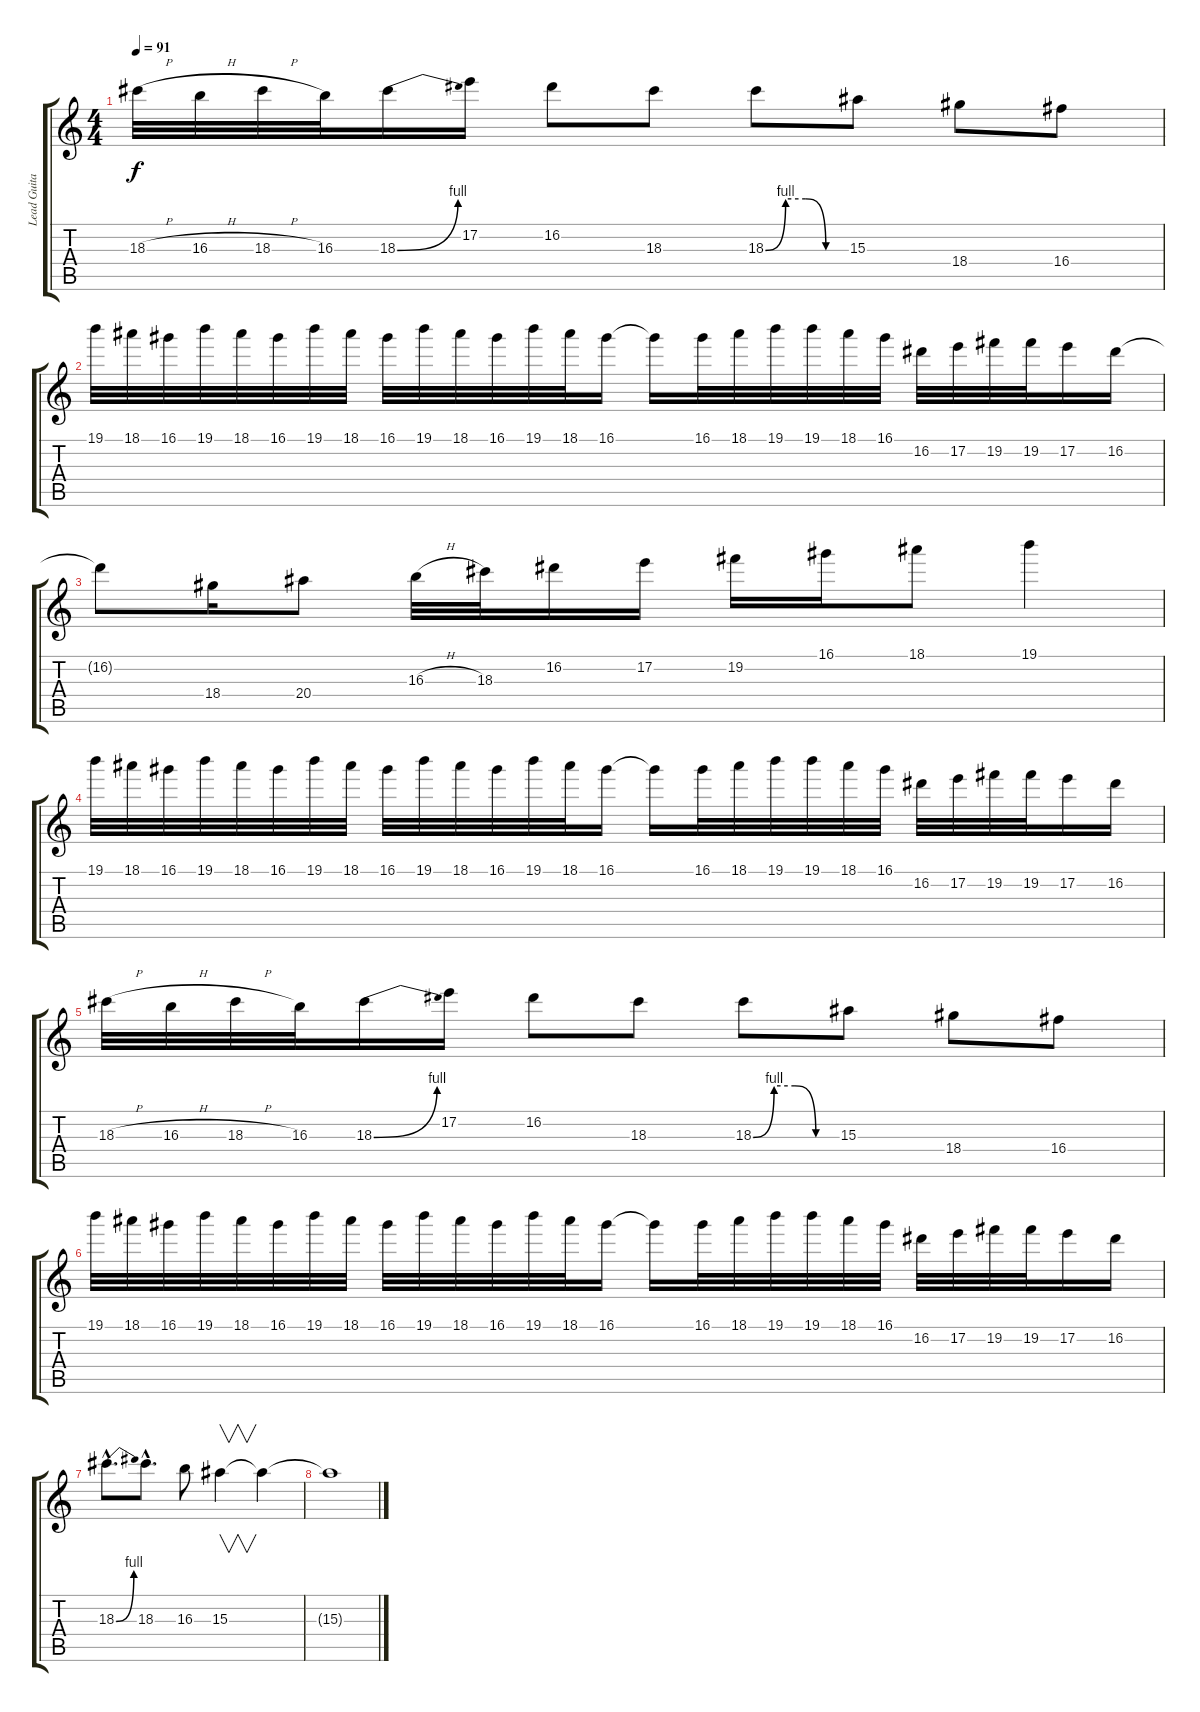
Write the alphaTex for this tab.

\track ("Lead Guitar" "Lead Guita") {instrument overdrivenguitar}
\staff {score tabs}
\tuning (E4 B3 G3 D3 A2 E2) {hide}
\ts (4 4)
\tempo 91
\clef g2
\ks c
18.3{h}.32{dy f} 16.3{h}.32 18.3{h}.32 16.3.32 18.3{be (bend 0 0 60 4)}.16 17.2.16 16.2.8 18.3.8 18.3{be (custom 0 0 15 4 30 4 45 0 60 0)}.8 15.3.8 18.4.8 16.4.8 |
19.1.32 18.1.32 16.1.32 19.1.32 18.1.32 16.1.32 19.1.32 18.1.32 16.1.32 19.1.32 18.1.32 16.1.32 19.1.32 18.1.32 16.1.16 16.1{t}.16 16.1.32 18.1.32 19.1.32 19.1.32 18.1.32 16.1.32 16.2.32 17.2.32 19.2.32 19.2.32 17.2.16 16.2.16 |
16.2{t}.8 18.4.16 20.4.8 16.3{h}.32 18.3.32 16.2.16 17.2.16 19.2.16 16.1.16 18.1.8 19.1.4 |
19.1.32 18.1.32 16.1.32 19.1.32 18.1.32 16.1.32 19.1.32 18.1.32 16.1.32 19.1.32 18.1.32 16.1.32 19.1.32 18.1.32 16.1.16 16.1{t}.16 16.1.32 18.1.32 19.1.32 19.1.32 18.1.32 16.1.32 16.2.32 17.2.32 19.2.32 19.2.32 17.2.16 16.2.16 |
18.3{h}.32 16.3{h}.32 18.3{h}.32 16.3.32 18.3{be (bend 0 0 60 4)}.16 17.2.16 16.2.8 18.3.8 18.3{be (custom 0 0 15 4 30 4 45 0 60 0)}.8 15.3.8 18.4.8 16.4.8 |
19.1.32 18.1.32 16.1.32 19.1.32 18.1.32 16.1.32 19.1.32 18.1.32 16.1.32 19.1.32 18.1.32 16.1.32 19.1.32 18.1.32 16.1.16 16.1{t}.16 16.1.32 18.1.32 19.1.32 19.1.32 18.1.32 16.1.32 16.2.32 17.2.32 19.2.32 19.2.32 17.2.16 16.2.16 |
18.3{be (bend 0 0 60 4) hac}.8{d} 18.3{hac}.8{d} 16.3.8 15.3.4{v} 15.3{t}.4 |
15.3{t}.1
